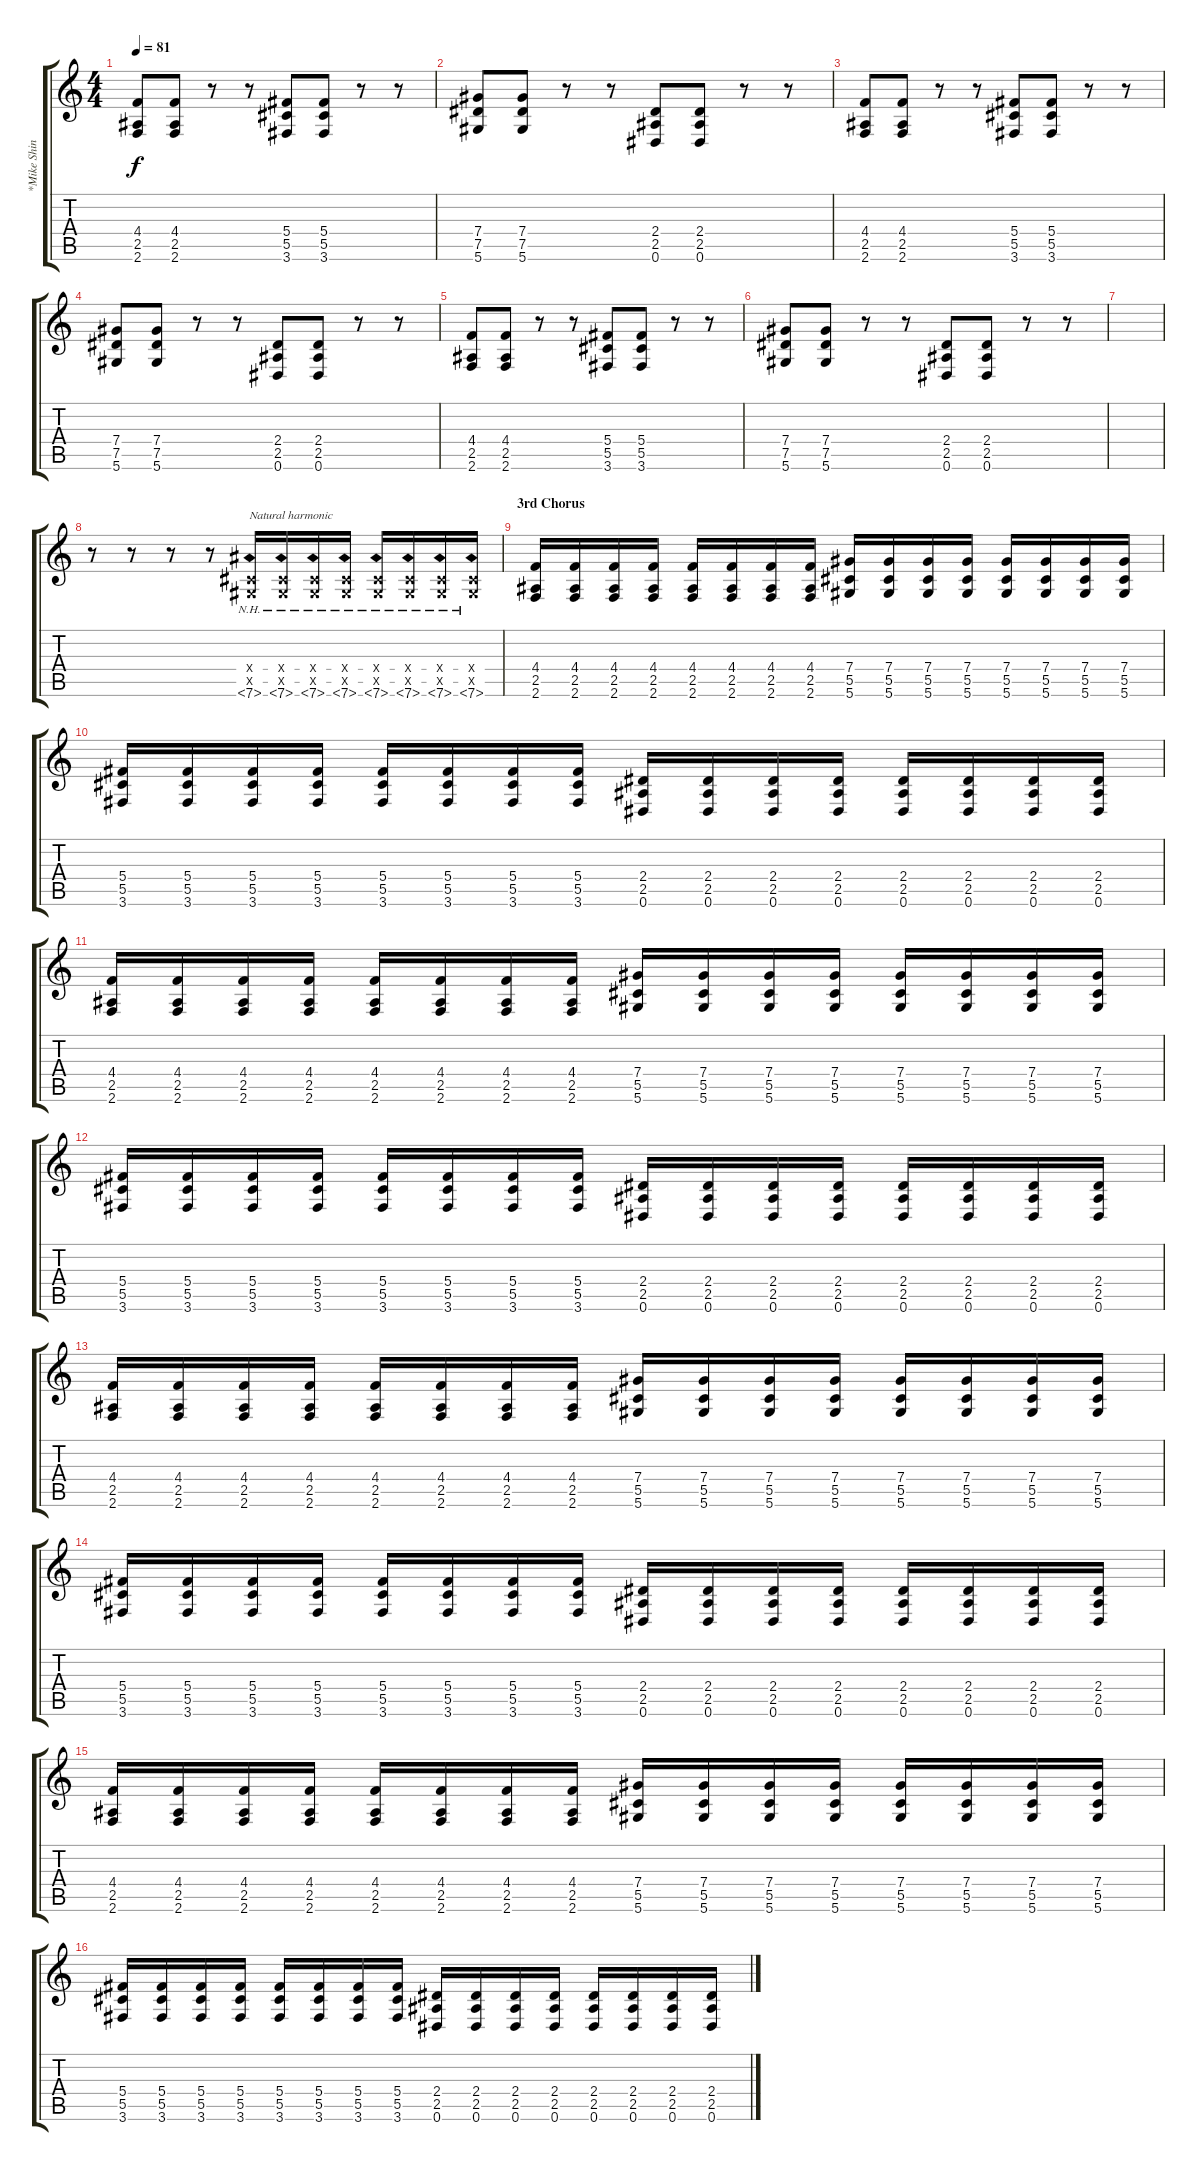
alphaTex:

\track ("*Mike Shinoda (Guitar)" "*Mike Shin") {instrument distortionguitar}
\staff {score tabs}
\tuning (Eb4 Bb3 Gb3 Db3 Ab2 Eb2) {hide}
\ts (4 4)
\tempo 81
\clef g2
\ks c
(4.4 2.5 2.6).8{dy f} (4.4 2.5 2.6).8 r.8 r.8 (5.4 5.5 3.6).8 (5.4 5.5 3.6).8 r.8 r.8 |
(7.4 7.5 5.6).8 (7.4 7.5 5.6).8 r.8 r.8 (2.4 2.5 0.6).8 (2.4 2.5 0.6).8 r.8 r.8 |
(4.4 2.5 2.6).8 (4.4 2.5 2.6).8 r.8 r.8 (5.4 5.5 3.6).8 (5.4 5.5 3.6).8 r.8 r.8 |
(7.4 7.5 5.6).8 (7.4 7.5 5.6).8 r.8 r.8 (2.4 2.5 0.6).8 (2.4 2.5 0.6).8 r.8 r.8 |
(4.4 2.5 2.6).8 (4.4 2.5 2.6).8 r.8 r.8 (5.4 5.5 3.6).8 (5.4 5.5 3.6).8 r.8 r.8 |
(7.4 7.5 5.6).8 (7.4 7.5 5.6).8 r.8 r.8 (2.4 2.5 0.6).8 (2.4 2.5 0.6).8 r.8 r.8 |
|
r.8 r.8 r.8 r.8 (0.4{x} 0.5{x} 7.6{nh}).16{txt "Natural harmonic"} (0.4{x} 0.5{x} 7.6{nh}).16 (0.4{x} 0.5{x} 7.6{nh}).16 (0.4{x} 0.5{x} 7.6{nh}).16 (0.4{x} 0.5{x} 7.6{nh}).16 (0.4{x} 0.5{x} 7.6{nh}).16 (0.4{x} 0.5{x} 7.6{nh}).16 (0.4{x} 0.5{x} 7.6{nh}).16 |
\section ("" "3rd Chorus")
(4.4 2.5 2.6).16{volume 12} (4.4 2.5 2.6).16 (4.4 2.5 2.6).16 (4.4 2.5 2.6).16 (4.4 2.5 2.6).16 (4.4 2.5 2.6).16 (4.4 2.5 2.6).16 (4.4 2.5 2.6).16 (7.4 5.5 5.6).16 (7.4 5.5 5.6).16 (7.4 5.5 5.6).16 (7.4 5.5 5.6).16 (7.4 5.5 5.6).16 (7.4 5.5 5.6).16 (7.4 5.5 5.6).16 (7.4 5.5 5.6).16 |
(5.4 5.5 3.6).16 (5.4 5.5 3.6).16 (5.4 5.5 3.6).16 (5.4 5.5 3.6).16 (5.4 5.5 3.6).16 (5.4 5.5 3.6).16 (5.4 5.5 3.6).16 (5.4 5.5 3.6).16 (2.4 2.5 0.6).16 (2.4 2.5 0.6).16 (2.4 2.5 0.6).16 (2.4 2.5 0.6).16 (2.4 2.5 0.6).16 (2.4 2.5 0.6).16 (2.4 2.5 0.6).16 (2.4 2.5 0.6).16 |
(4.4 2.5 2.6).16 (4.4 2.5 2.6).16 (4.4 2.5 2.6).16 (4.4 2.5 2.6).16 (4.4 2.5 2.6).16 (4.4 2.5 2.6).16 (4.4 2.5 2.6).16 (4.4 2.5 2.6).16 (7.4 5.5 5.6).16 (7.4 5.5 5.6).16 (7.4 5.5 5.6).16 (7.4 5.5 5.6).16 (7.4 5.5 5.6).16 (7.4 5.5 5.6).16 (7.4 5.5 5.6).16 (7.4 5.5 5.6).16 |
(5.4 5.5 3.6).16 (5.4 5.5 3.6).16 (5.4 5.5 3.6).16 (5.4 5.5 3.6).16 (5.4 5.5 3.6).16 (5.4 5.5 3.6).16 (5.4 5.5 3.6).16 (5.4 5.5 3.6).16 (2.4 2.5 0.6).16 (2.4 2.5 0.6).16 (2.4 2.5 0.6).16 (2.4 2.5 0.6).16 (2.4 2.5 0.6).16 (2.4 2.5 0.6).16 (2.4 2.5 0.6).16 (2.4 2.5 0.6).16 |
(4.4 2.5 2.6).16 (4.4 2.5 2.6).16 (4.4 2.5 2.6).16 (4.4 2.5 2.6).16 (4.4 2.5 2.6).16 (4.4 2.5 2.6).16 (4.4 2.5 2.6).16 (4.4 2.5 2.6).16 (7.4 5.5 5.6).16 (7.4 5.5 5.6).16 (7.4 5.5 5.6).16 (7.4 5.5 5.6).16 (7.4 5.5 5.6).16 (7.4 5.5 5.6).16 (7.4 5.5 5.6).16 (7.4 5.5 5.6).16 |
(5.4 5.5 3.6).16 (5.4 5.5 3.6).16 (5.4 5.5 3.6).16 (5.4 5.5 3.6).16 (5.4 5.5 3.6).16 (5.4 5.5 3.6).16 (5.4 5.5 3.6).16 (5.4 5.5 3.6).16 (2.4 2.5 0.6).16 (2.4 2.5 0.6).16 (2.4 2.5 0.6).16 (2.4 2.5 0.6).16 (2.4 2.5 0.6).16 (2.4 2.5 0.6).16 (2.4 2.5 0.6).16 (2.4 2.5 0.6).16 |
(4.4 2.5 2.6).16 (4.4 2.5 2.6).16 (4.4 2.5 2.6).16 (4.4 2.5 2.6).16 (4.4 2.5 2.6).16 (4.4 2.5 2.6).16 (4.4 2.5 2.6).16 (4.4 2.5 2.6).16 (7.4 5.5 5.6).16 (7.4 5.5 5.6).16 (7.4 5.5 5.6).16 (7.4 5.5 5.6).16 (7.4 5.5 5.6).16 (7.4 5.5 5.6).16 (7.4 5.5 5.6).16 (7.4 5.5 5.6).16 |
(5.4 5.5 3.6).16 (5.4 5.5 3.6).16 (5.4 5.5 3.6).16 (5.4 5.5 3.6).16 (5.4 5.5 3.6).16 (5.4 5.5 3.6).16 (5.4 5.5 3.6).16 (5.4 5.5 3.6).16 (2.4 2.5 0.6).16 (2.4 2.5 0.6).16 (2.4 2.5 0.6).16 (2.4 2.5 0.6).16 (2.4 2.5 0.6).16 (2.4 2.5 0.6).16 (2.4 2.5 0.6).16 (2.4 2.5 0.6).16
